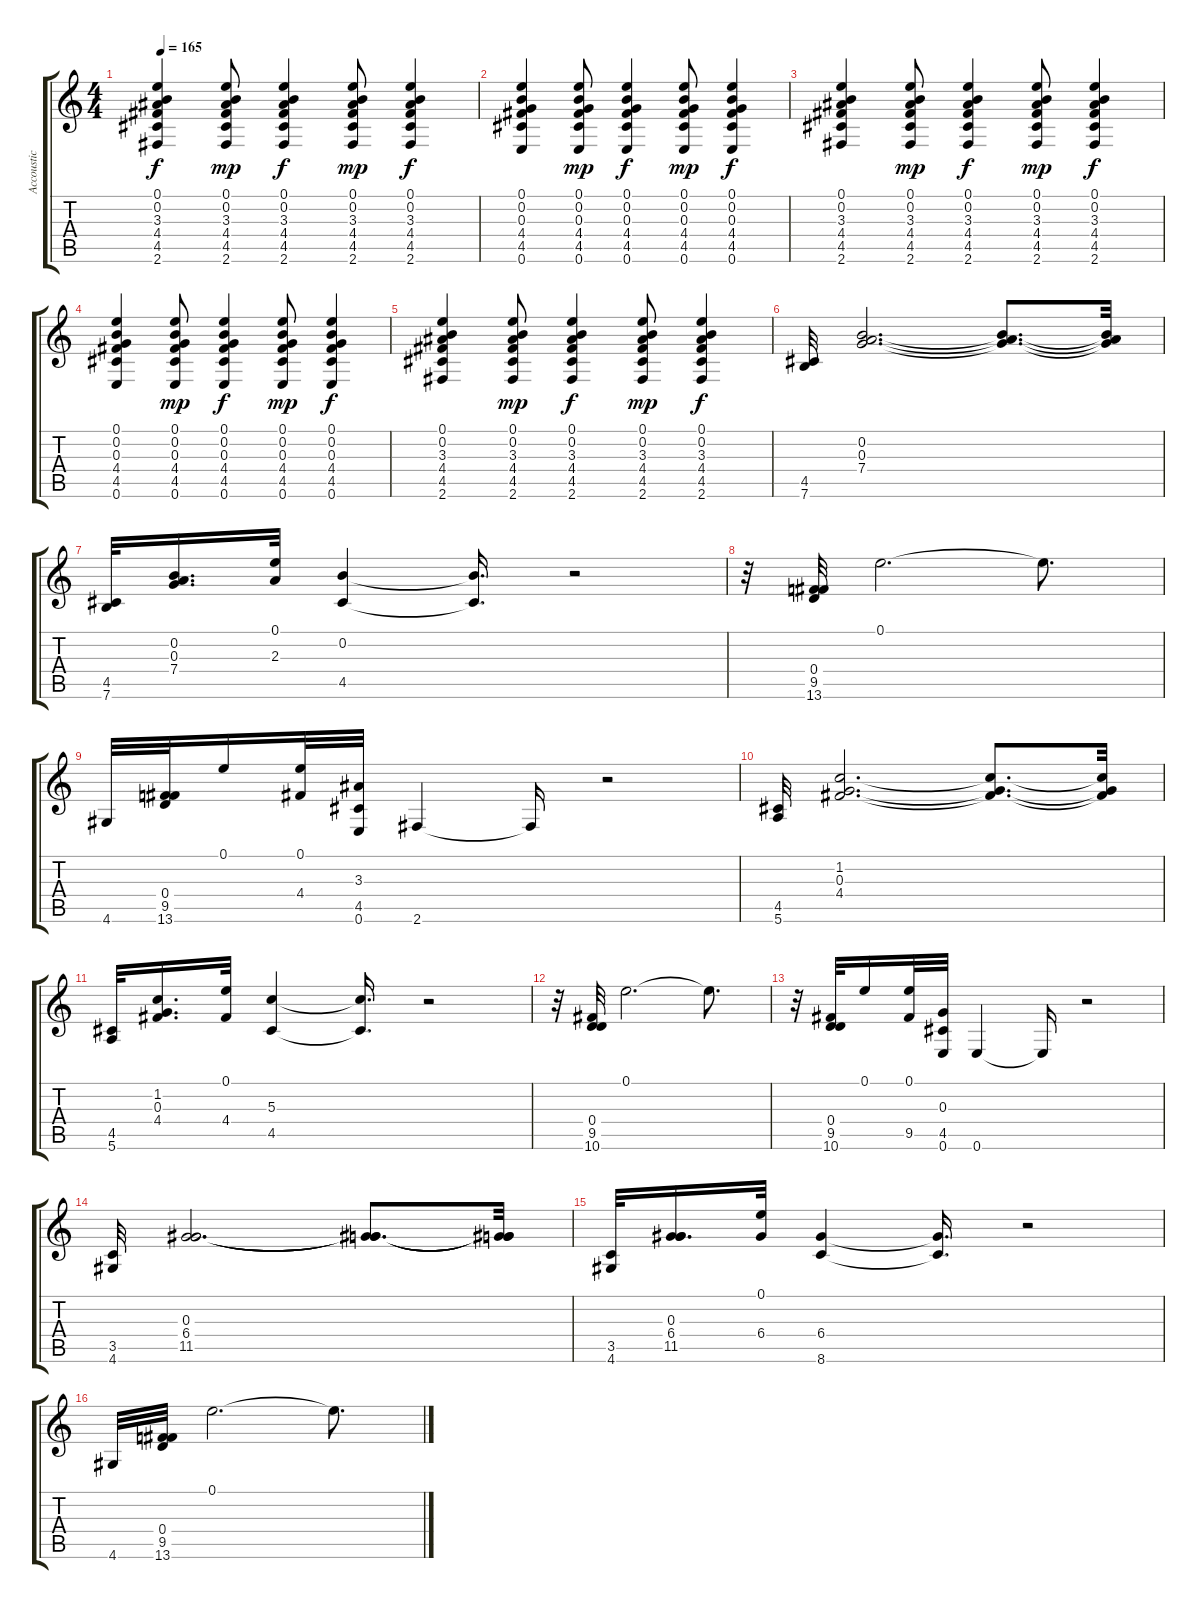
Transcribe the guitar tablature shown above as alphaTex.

\track ("Accoustic Guitar" "Accoustic ") {instrument acousticguitarsteel}
\staff {score tabs}
\tuning (E4 B3 G3 D3 A2 E2) {hide}
\ts (4 4)
\tempo 165
\clef g2
\ks c
(0.1 0.2 3.3 4.4 4.5 2.6).4{dy f} (0.1 0.2 3.3 4.4 4.5 2.6).8{dy mp} (0.1 0.2 3.3 4.4 4.5 2.6).4{dy f} (0.1 0.2 3.3 4.4 4.5 2.6).8{dy mp} (0.1 0.2 3.3 4.4 4.5 2.6).4{dy f} |
(0.1 0.2 0.3 4.4 4.5 0.6).4 (0.1 0.2 0.3 4.4 4.5 0.6).8{dy mp} (0.1 0.2 0.3 4.4 4.5 0.6).4{dy f} (0.1 0.2 0.3 4.4 4.5 0.6).8{dy mp} (0.1 0.2 0.3 4.4 4.5 0.6).4{dy f} |
(0.1 0.2 3.3 4.4 4.5 2.6).4 (0.1 0.2 3.3 4.4 4.5 2.6).8{dy mp} (0.1 0.2 3.3 4.4 4.5 2.6).4{dy f} (0.1 0.2 3.3 4.4 4.5 2.6).8{dy mp} (0.1 0.2 3.3 4.4 4.5 2.6).4{dy f} |
(0.1 0.2 0.3 4.4 4.5 0.6).4 (0.1 0.2 0.3 4.4 4.5 0.6).8{dy mp} (0.1 0.2 0.3 4.4 4.5 0.6).4{dy f} (0.1 0.2 0.3 4.4 4.5 0.6).8{dy mp} (0.1 0.2 0.3 4.4 4.5 0.6).4{dy f} |
(0.1 0.2 3.3 4.4 4.5 2.6).4 (0.1 0.2 3.3 4.4 4.5 2.6).8{dy mp} (0.1 0.2 3.3 4.4 4.5 2.6).4{dy f} (0.1 0.2 3.3 4.4 4.5 2.6).8{dy mp} (0.1 0.2 3.3 4.4 4.5 2.6).4{dy f} |
(4.5 7.6).32 (0.2 0.3 7.4).2{d} (0.2{t} 0.3{t} 7.4{t}).8{d} (0.2{t} 0.3{t} 7.4{t}).32 |
(4.5 7.6).32 (0.2 0.3 7.4).16{d} (0.1 2.3).32 (0.2 4.5).4 (0.2{t} 4.5{t}).16{d} r.2 |
r.32 (0.4 9.5 13.6).32 0.1.2{d} 0.1{t}.8{d} |
4.6.32 (0.4 9.5 13.6).32 0.1.16 (0.1 4.4).32 (3.3 4.5 0.6).32 2.6.4 2.6{t}.16 r.2 |
(4.5 5.6).32 (1.2 0.3 4.4).2{d} (1.2{t} 0.3{t} 4.4{t}).8{d} (1.2{t} 0.3{t} 4.4{t}).32 |
(4.5 5.6).32 (1.2 0.3 4.4).16{d} (0.1 4.4).32 (5.3 4.5).4 (5.3{t} 4.5{t}).16{d} r.2 |
r.32 (0.4 9.5 10.6).32 0.1.2{d} 0.1{t}.8{d} |
r.32 (0.4 9.5 10.6).32 0.1.16 (0.1 9.5).32 (0.3 4.5 0.6).32 0.6.4 0.6{t}.16 r.2 |
(3.5 4.6).32 (0.3 6.4 11.5).2{d} (0.3{t} 6.4{t} 11.5{t}).8{d} (0.3{t} 6.4{t} 11.5{t}).32 |
(3.5 4.6).32 (0.3 6.4 11.5).16{d} (0.1 6.4).32 (6.4 8.6).4 (6.4{t} 8.6{t}).16{d} r.2 |
4.6.32 (0.4 9.5 13.6).32 0.1.2{d} 0.1{t}.8{d}
